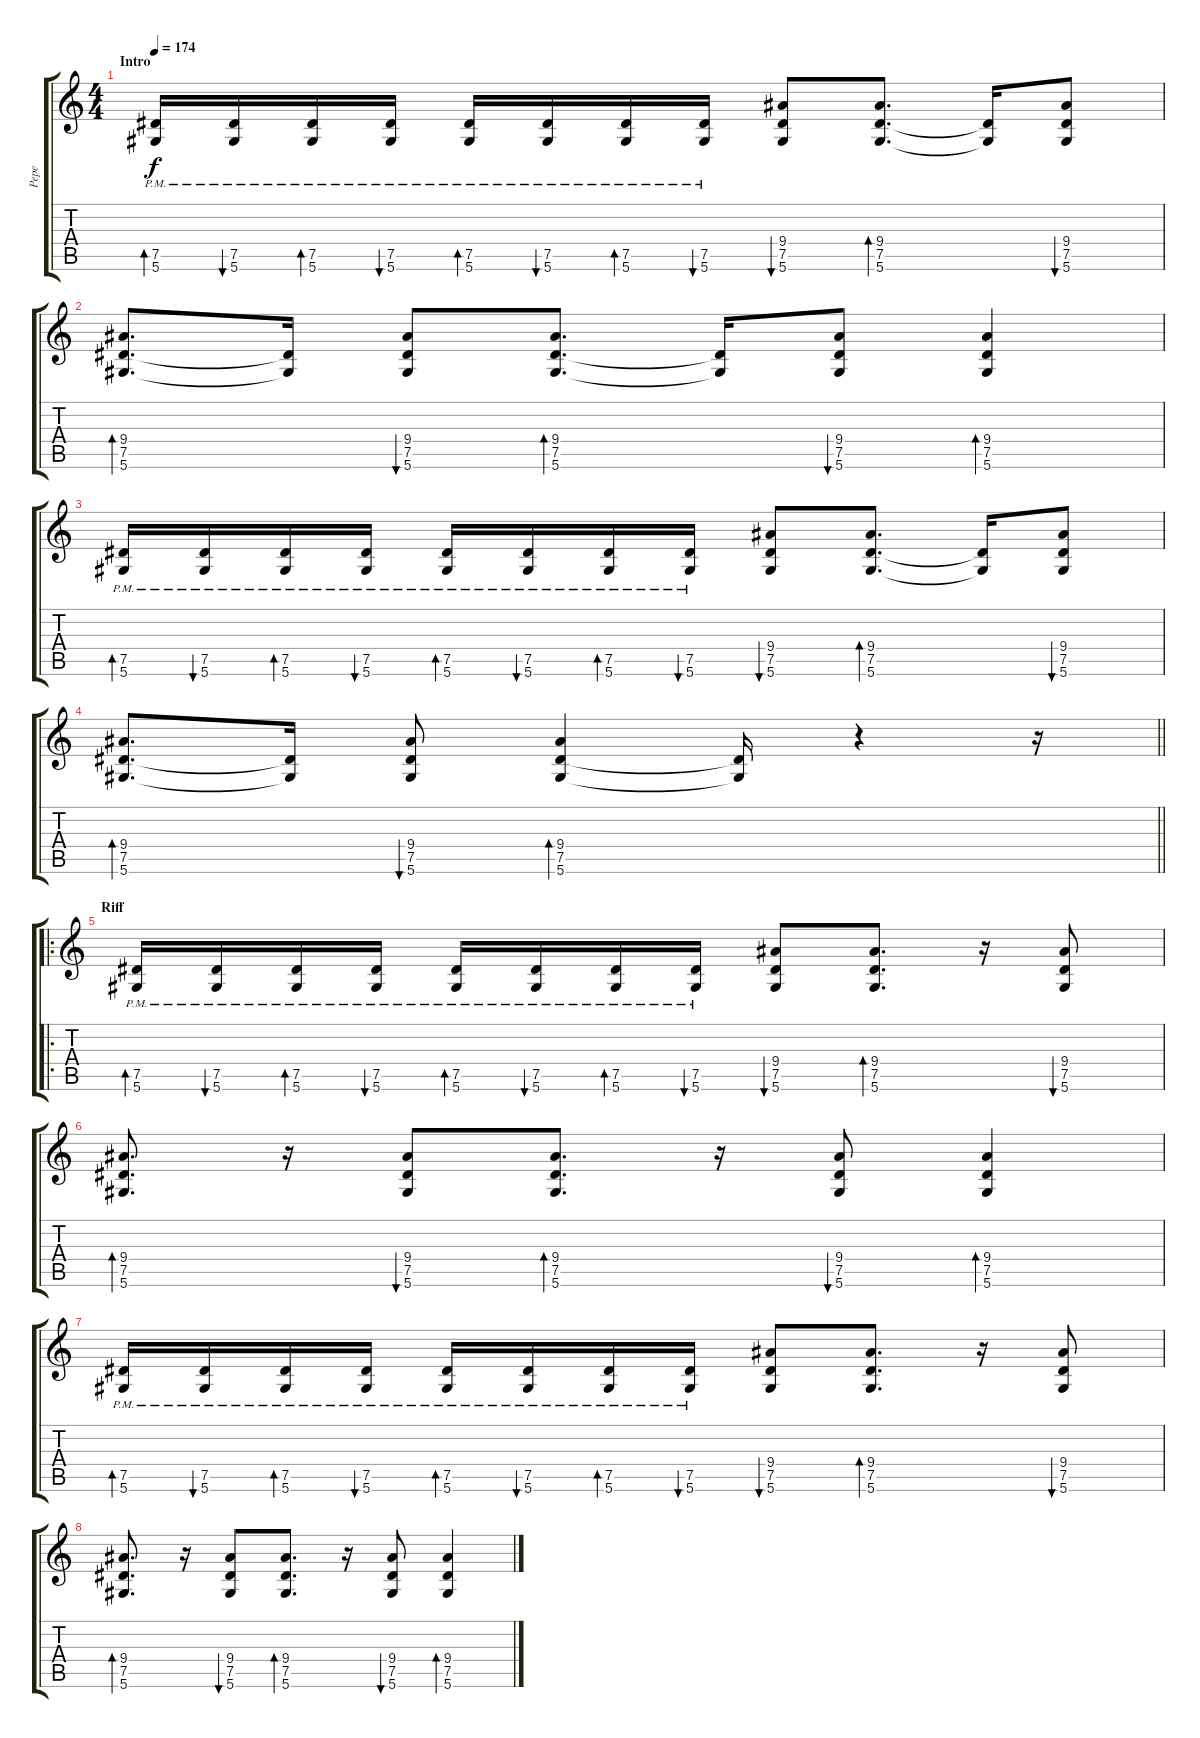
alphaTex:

\track ("Pepe" "Pepe") {instrument distortionguitar}
\staff {score tabs}
\tuning (Eb4 Bb3 Gb3 Db3 Ab2 Eb2) {hide}
\ts (4 4)
\section ("" "Intro")
\tempo 174
\clef g2
\ks c
(7.5{pm} 5.6{pm}).16{bd 60 dy f instrument distortionguitar} (7.5{pm} 5.6{pm}).16{bu 60} (7.5{pm} 5.6{pm}).16{bd 60} (7.5{pm} 5.6{pm}).16{bu 60} (7.5{pm} 5.6{pm}).16{bd 60} (7.5{pm} 5.6{pm}).16{bu 60} (7.5{pm} 5.6{pm}).16{bd 60} (7.5{pm} 5.6{pm}).16{bu 60} (9.4 7.5 5.6).8{bu 120} (9.4 7.5 5.6).8{d bd 120} (7.5{t} 5.6{t}).16 (9.4 7.5 5.6).8{bu 120} |
(9.4 7.5 5.6).8{d bd 120} (7.5{t} 5.6{t}).16 (9.4 7.5 5.6).8{bu 120} (9.4 7.5 5.6).8{d bd 120} (7.5{t} 5.6{t}).16 (9.4 7.5 5.6).8{bu 120} (9.4 7.5 5.6).4{bd 120} |
(7.5{pm} 5.6{pm}).16{bd 60} (7.5{pm} 5.6{pm}).16{bu 60} (7.5{pm} 5.6{pm}).16{bd 60} (7.5{pm} 5.6{pm}).16{bu 60} (7.5{pm} 5.6{pm}).16{bd 60} (7.5{pm} 5.6{pm}).16{bu 60} (7.5{pm} 5.6{pm}).16{bd 60} (7.5{pm} 5.6{pm}).16{bu 60} (9.4 7.5 5.6).8{bu 120} (9.4 7.5 5.6).8{d bd 120} (7.5{t} 5.6{t}).16 (9.4 7.5 5.6).8{bu 120} |
\barLineRight lightlight
(9.4 7.5 5.6).8{d bd 120} (7.5{t} 5.6{t}).16 (9.4 7.5 5.6).8{bu 120} (9.4 7.5 5.6).4{bd 120} (7.5{t} 5.6{t}).16 r.4 r.16 |
\ro
\section ("" "Riff")
(7.5{pm} 5.6{pm}).16{bd 60} (7.5{pm} 5.6{pm}).16{bu 60} (7.5{pm} 5.6{pm}).16{bd 60} (7.5{pm} 5.6{pm}).16{bu 60} (7.5{pm} 5.6{pm}).16{bd 60} (7.5{pm} 5.6{pm}).16{bu 60} (7.5{pm} 5.6{pm}).16{bd 60} (7.5{pm} 5.6{pm}).16{bu 60} (9.4 7.5 5.6).8{bu 120} (9.4 7.5 5.6).8{d bd 120} r.16 (9.4 7.5 5.6).8{bu 120} |
(9.4 7.5 5.6).8{d bd 120} r.16 (9.4 7.5 5.6).8{bu 120} (9.4 7.5 5.6).8{d bd 120} r.16 (9.4 7.5 5.6).8{bu 120} (9.4 7.5 5.6).4{bd 120} |
(7.5{pm} 5.6{pm}).16{bd 60} (7.5{pm} 5.6{pm}).16{bu 60} (7.5{pm} 5.6{pm}).16{bd 60} (7.5{pm} 5.6{pm}).16{bu 60} (7.5{pm} 5.6{pm}).16{bd 60} (7.5{pm} 5.6{pm}).16{bu 60} (7.5{pm} 5.6{pm}).16{bd 60} (7.5{pm} 5.6{pm}).16{bu 60} (9.4 7.5 5.6).8{bu 120} (9.4 7.5 5.6).8{d bd 120} r.16 (9.4 7.5 5.6).8{bu 120} |
(9.4 7.5 5.6).8{d bd 120} r.16 (9.4 7.5 5.6).8{bu 120} (9.4 7.5 5.6).8{d bd 120} r.16 (9.4 7.5 5.6).8{bu 120} (9.4 7.5 5.6).4{bd 120}
